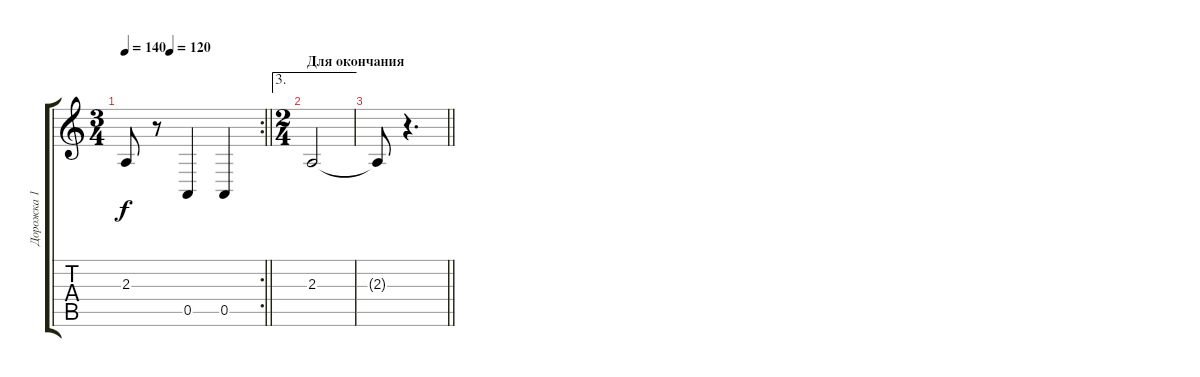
\track ("Дорожка 1" "Дорожка 1") {instrument oboe}
\staff {score tabs}
\tuning (E4 B3 G3 D3 A2 E2) {hide}
\rc 2
\ts (3 4)
\tempo 140
\tempo (120 0.3333333333333333)
\clef g2
\barLineRight lightlight
\ks c
2.3{t}.8{lyrics (0 "") lyrics (1 "") lyrics (2 "") lyrics (3 "") lyrics (4 "") dy f} r.8 0.5.4{lyrics (0 "") lyrics (1 "") lyrics (2 "") lyrics (3 "") lyrics (4 "")} 0.5.4{lyrics (0 "") lyrics (1 "") lyrics (2 "") lyrics (3 "") lyrics (4 "")} |
\ae 3
\ts (2 4)
\section ("" "Для окончания")
2.3.2{lyrics (0 "") lyrics (1 "") lyrics (2 "") lyrics (3 "") lyrics (4 "")} |
\barLineRight lightlight
2.3{t}.8{lyrics (0 "") lyrics (1 "") lyrics (2 "") lyrics (3 "") lyrics (4 "")} r.4{d}
